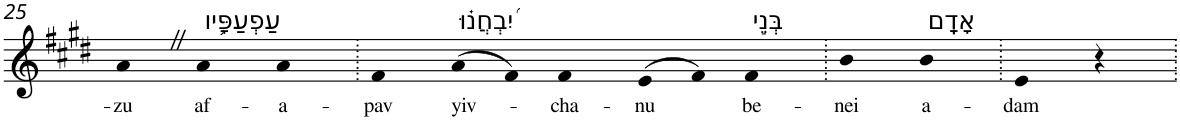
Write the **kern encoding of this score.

**kern	**text
*part1	*part1
*staff1	*staff1
*I"Piano	*
*I'Pno	*
!!LO:PB:g=z
*clefG2	*
*k[f#c#g#d#]	*
*E:	*
=25	=25
!	!LO:LY:b
4aZ	-zu
!LO:TX:a:t=עַפְעַפָּ֥יו	!
!	!LO:LY:b
4a	af-
!	!LO:LY:b
4a	-a-
=26.	=26.
!	!LO:LY:b
4f#	-pav
!LO:TX:a:t=יִ֝בְחֲנ֗וּ	!
!	!LO:LY:b
(>8a	yiv-
8f#)	.
!	!LO:LY:b
4f#	-cha-
!	!LO:LY:b
(>8e	-nu
8f#)	.
!LO:TX:a:t=בְּנֵ֣י	!
!	!LO:LY:b
4f#	be-
=27.	=27.
!	!LO:LY:b
4b	-nei
!LO:TX:a:t=אָדָֽם	!
!	!LO:LY:b
4b	a-
=28.	=28.
!	!LO:LY:b
4e	-dam
4r	.
=.	=.
*-	*-
